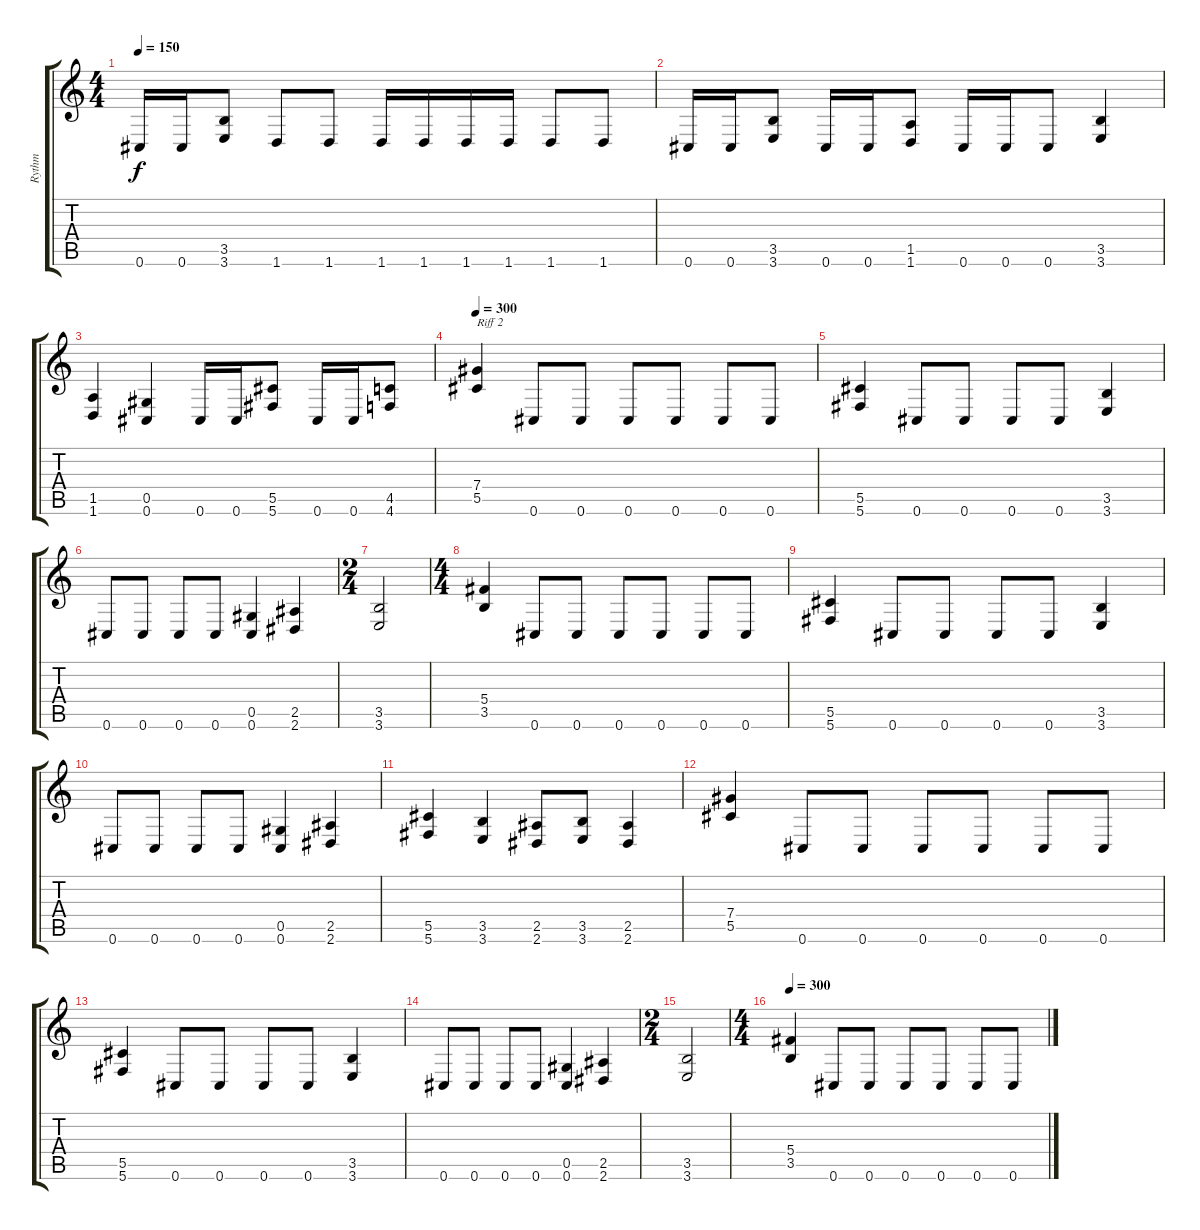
\track ("Rythm" "Rythm") {instrument distortionguitar}
\staff {score tabs}
\tuning (Eb4 Bb3 Gb3 Db3 Ab2 Db2) {hide}
\ts (4 4)
\tempo 150
\clef g2
\ks c
0.6.16{dy f} 0.6.16 (3.5 3.6).8 1.6.8 1.6.8 1.6.16 1.6.16 1.6.16 1.6.16 1.6.8 1.6.8 |
0.6.16 0.6.16 (3.5 3.6).8 0.6.16 0.6.16 (1.5 1.6).8 0.6.16 0.6.16 0.6.8 (3.5 3.6).4 |
(1.5 1.6).4 (0.5 0.6).4 0.6.16 0.6.16 (5.5 5.6).8 0.6.16 0.6.16 (4.5 4.6).8 |
\tempo 300
(7.4 5.5).4{txt "Riff 2"} 0.6.8 0.6.8 0.6.8 0.6.8 0.6.8 0.6.8 |
(5.5 5.6).4 0.6.8 0.6.8 0.6.8 0.6.8 (3.5 3.6).4 |
0.6.8 0.6.8 0.6.8 0.6.8 (0.5 0.6).4 (2.5 2.6).4 |
\ts (2 4)
(3.5 3.6).2 |
\ts (4 4)
(5.4 3.5).4 0.6.8 0.6.8 0.6.8 0.6.8 0.6.8 0.6.8 |
(5.5 5.6).4 0.6.8 0.6.8 0.6.8 0.6.8 (3.5 3.6).4 |
0.6.8 0.6.8 0.6.8 0.6.8 (0.5 0.6).4 (2.5 2.6).4 |
(5.5 5.6).4 (3.5 3.6).4 (2.5 2.6).8 (3.5 3.6).8 (2.5 2.6).4 |
(7.4 5.5).4 0.6.8 0.6.8 0.6.8 0.6.8 0.6.8 0.6.8 |
(5.5 5.6).4 0.6.8 0.6.8 0.6.8 0.6.8 (3.5 3.6).4 |
0.6.8 0.6.8 0.6.8 0.6.8 (0.5 0.6).4 (2.5 2.6).4 |
\ts (2 4)
(3.5 3.6).2 |
\ts (4 4)
\tempo 300
(5.4 3.5).4 0.6.8 0.6.8 0.6.8 0.6.8 0.6.8 0.6.8
